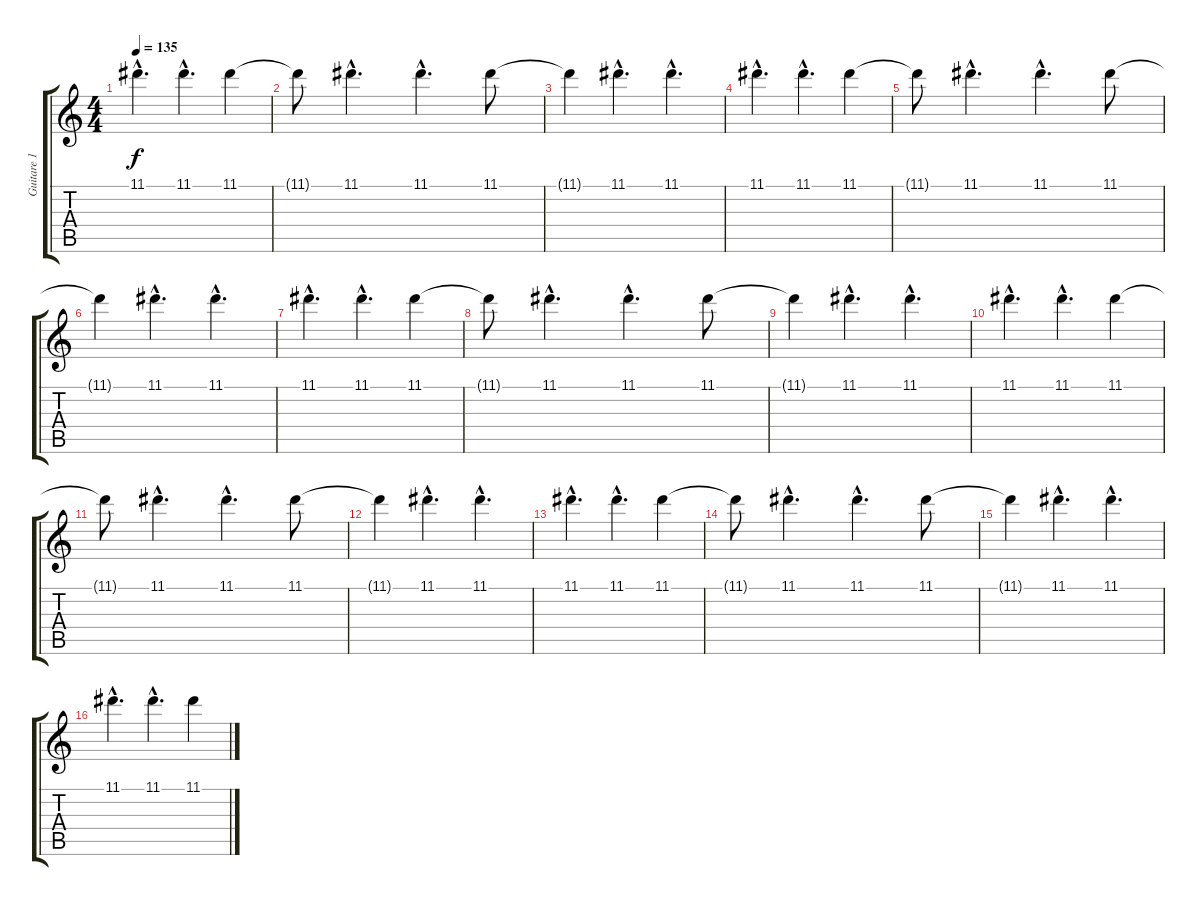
\track ("Guitare 1" "Guitare 1") {instrument electricguitarjazz}
\staff {score tabs}
\tuning (E4 B3 G3 D3 A2 E2) {hide}
\ts (4 4)
\tempo 135
\clef g2
\ks c
11.1{hac}.4{d dy f volume 4 instrument electricguitarjazz} 11.1{hac}.4{d} 11.1.4 |
11.1{t}.8 11.1{hac}.4{d} 11.1{hac}.4{d} 11.1.8 |
11.1{t}.4 11.1{hac}.4{d} 11.1{hac}.4{d} |
11.1{hac}.4{d} 11.1{hac}.4{d} 11.1.4 |
11.1{t}.8 11.1{hac}.4{d} 11.1{hac}.4{d} 11.1.8 |
11.1{t}.4 11.1{hac}.4{d} 11.1{hac}.4{d} |
11.1{hac}.4{d} 11.1{hac}.4{d} 11.1.4 |
11.1{t}.8 11.1{hac}.4{d} 11.1{hac}.4{d} 11.1.8 |
11.1{t}.4 11.1{hac}.4{d} 11.1{hac}.4{d} |
11.1{hac}.4{d} 11.1{hac}.4{d} 11.1.4 |
11.1{t}.8 11.1{hac}.4{d} 11.1{hac}.4{d} 11.1.8 |
11.1{t}.4 11.1{hac}.4{d} 11.1{hac}.4{d} |
11.1{hac}.4{d} 11.1{hac}.4{d} 11.1.4 |
11.1{t}.8 11.1{hac}.4{d} 11.1{hac}.4{d} 11.1.8 |
11.1{t}.4 11.1{hac}.4{d} 11.1{hac}.4{d} |
11.1{hac}.4{d} 11.1{hac}.4{d} 11.1.4
